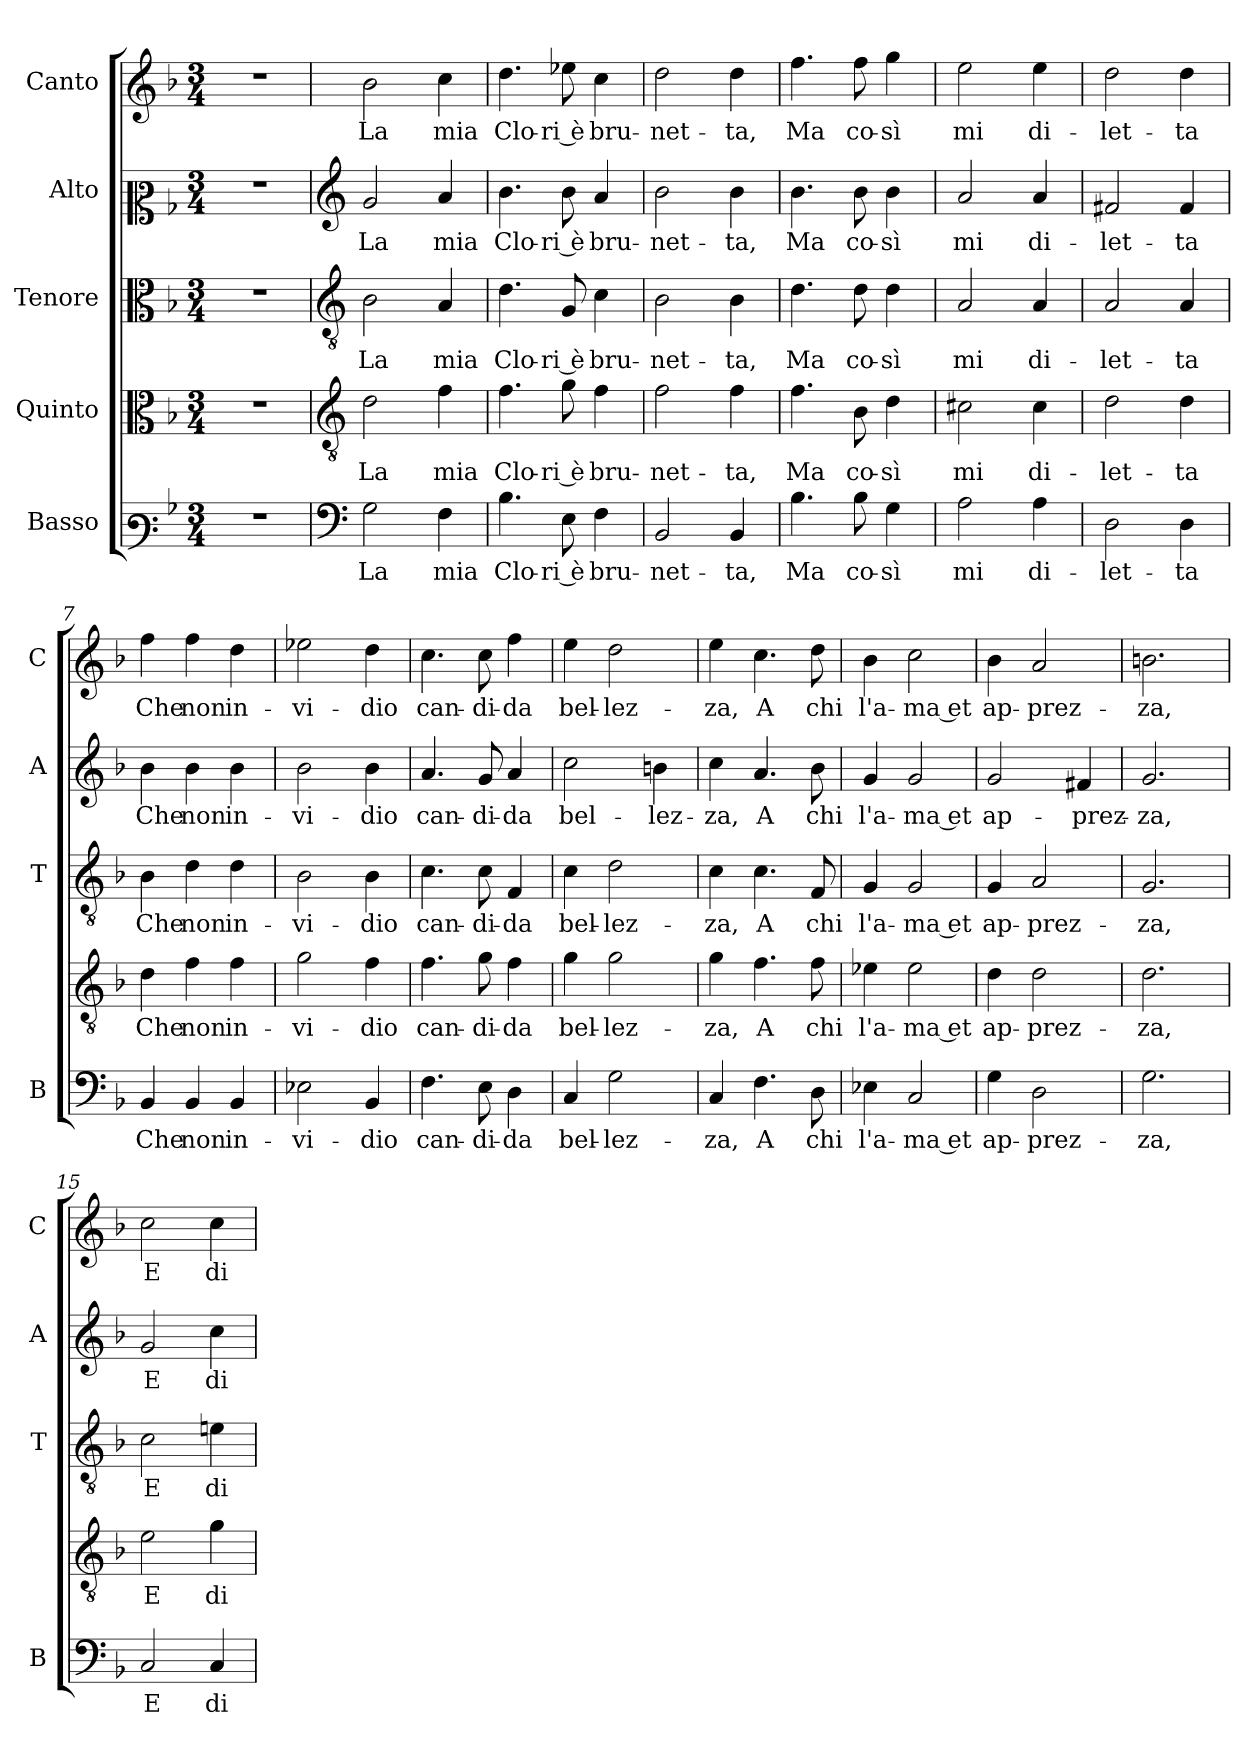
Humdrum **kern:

**kern	**text	**kern	**text	**kern	**text	**kern	**text	**kern	**text
*part5	*part5	*part4	*part4	*part3	*part3	*part2	*part2	*part1	*part1
*staff5	*staff5	*staff4	*staff4	*staff3	*staff3	*staff2	*staff2	*staff1	*staff1
*I"Basso	*	*I"Quinto	*	*I"Tenore	*	*I"Alto	*	*I"Canto	*
*I'B	*	*	*	*I'T	*	*I'A	*	*I'C	*
*clefF3	*	*clefC3	*	*clefC3	*	*clefC2	*	*clefG2	*
*k[b-]	*	*k[b-]	*	*k[b-]	*	*k[b-]	*	*k[b-]	*
*F:	*	*F:	*	*F:	*	*F:	*	*F:	*
*M3/4	*	*M3/4	*	*M3/4	*	*M3/4	*	*M3/4	*
=	=	=	=	=	=	=	=	=	=
2.r	.	2.r	.	2.r	.	2.r	.	2.r	.
=1	=1	=1	=1	=1	=1	=1	=1	=1	=1
*clefF4	*	*clefGv2	*	*clefGv2	*	*clefG2	*	*	*
!	!LO:LY:b	!	!LO:LY:b	!	!LO:LY:b	!	!LO:LY:b	!	!LO:LY:b
2G\	La	2d\	La	2B-\	La	2g/	La	2b-\	La
!	!LO:LY:b	!	!LO:LY:b	!	!LO:LY:b	!	!LO:LY:b	!	!LO:LY:b
4F\	mia	4f\	mia	4A/	mia	4a/	mia	4cc\	mia
=2	=2	=2	=2	=2	=2	=2	=2	=2	=2
!	!LO:LY:b	!	!LO:LY:b	!	!LO:LY:b	!	!LO:LY:b	!	!LO:LY:b
4.B-\	Clo-	4.f\	Clo-	4.d\	Clo-	4.b-\	Clo-	4.dd\	Clo-
!	!LO:LY:b	!	!LO:LY:b	!	!LO:LY:b	!	!LO:LY:b	!	!LO:LY:b
8E\	-ri è	8g\	-ri è	8G/	-ri è	8b-\	-ri è	8ee-X\	-ri è
!	!LO:LY:b	!	!LO:LY:b	!	!LO:LY:b	!	!LO:LY:b	!	!LO:LY:b
4F\	bru-	4f\	bru-	4c\	bru-	4a/	bru-	4cc\	bru-
=3	=3	=3	=3	=3	=3	=3	=3	=3	=3
!	!LO:LY:b	!	!LO:LY:b	!	!LO:LY:b	!	!LO:LY:b	!	!LO:LY:b
2BB-/	-net-	2f\	-net-	2B-\	-net-	2b-\	-net-	2dd\	-net-
!	!LO:LY:b	!	!LO:LY:b	!	!LO:LY:b	!	!LO:LY:b	!	!LO:LY:b
4BB-/	-ta,	4f\	-ta,	4B-\	-ta,	4b-\	-ta,	4dd\	-ta,
=4	=4	=4	=4	=4	=4	=4	=4	=4	=4
!	!LO:LY:b	!	!LO:LY:b	!	!LO:LY:b	!	!LO:LY:b	!	!LO:LY:b
4.B-\	Ma	4.f\	Ma	4.d\	Ma	4.b-\	Ma	4.ff\	Ma
!	!LO:LY:b	!	!LO:LY:b	!	!LO:LY:b	!	!LO:LY:b	!	!LO:LY:b
8B-\	co-	8B-\	co-	8d\	co-	8b-\	co-	8ff\	co-
!	!LO:LY:b	!	!LO:LY:b	!	!LO:LY:b	!	!LO:LY:b	!	!LO:LY:b
4G\	-sì	4d\	-sì	4d\	-sì	4b-\	-sì	4gg\	-sì
=5	=5	=5	=5	=5	=5	=5	=5	=5	=5
!	!LO:LY:b	!	!LO:LY:b	!	!LO:LY:b	!	!LO:LY:b	!	!LO:LY:b
2A\	mi	2c#X\	mi	2A/	mi	2a/	mi	2ee\	mi
!	!LO:LY:b	!	!LO:LY:b	!	!LO:LY:b	!	!LO:LY:b	!	!LO:LY:b
4A\	di-	4c#\	di-	4A/	di-	4a/	di-	4ee\	di-
=6	=6	=6	=6	=6	=6	=6	=6	=6	=6
!	!LO:LY:b	!	!LO:LY:b	!	!LO:LY:b	!	!LO:LY:b	!	!LO:LY:b
2D\	-let-	2d\	-let-	2A/	-let-	2f#X/	-let-	2dd\	-let-
!	!LO:LY:b	!	!LO:LY:b	!	!LO:LY:b	!	!LO:LY:b	!	!LO:LY:b
4D\	-ta	4d\	-ta	4A/	-ta	4f#/	-ta	4dd\	-ta
=7	=7	=7	=7	=7	=7	=7	=7	=7	=7
!	!LO:LY:b	!	!LO:LY:b	!	!LO:LY:b	!	!LO:LY:b	!	!LO:LY:b
4BB-/	Che	4d\	Che	4B-\	Che	4b-\	Che	4ff\	Che
!	!LO:LY:b	!	!LO:LY:b	!	!LO:LY:b	!	!LO:LY:b	!	!LO:LY:b
4BB-/	non	4f\	non	4d\	non	4b-\	non	4ff\	non
!	!LO:LY:b	!	!LO:LY:b	!	!LO:LY:b	!	!LO:LY:b	!	!LO:LY:b
4BB-/	in-	4f\	in-	4d\	in-	4b-\	in-	4dd\	in-
=8	=8	=8	=8	=8	=8	=8	=8	=8	=8
!	!LO:LY:b	!	!LO:LY:b	!	!LO:LY:b	!	!LO:LY:b	!	!LO:LY:b
2E-X\	-vi-	2g\	-vi-	2B-\	-vi-	2b-\	-vi-	2ee-X\	-vi-
!	!LO:LY:b	!	!LO:LY:b	!	!LO:LY:b	!	!LO:LY:b	!	!LO:LY:b
4BB-/	-dio	4f\	-dio	4B-\	-dio	4b-\	-dio	4dd\	-dio
!!LO:LB:g=z
=9	=9	=9	=9	=9	=9	=9	=9	=9	=9
!	!LO:LY:b	!	!LO:LY:b	!	!LO:LY:b	!	!LO:LY:b	!	!LO:LY:b
4.F\	can-	4.f\	can-	4.c\	can-	4.a/	can-	4.cc\	can-
!	!LO:LY:b	!	!LO:LY:b	!	!LO:LY:b	!	!LO:LY:b	!	!LO:LY:b
8E\	-di-	8g\	-di-	8c\	-di-	8g/	-di-	8cc\	-di-
!	!LO:LY:b	!	!LO:LY:b	!	!LO:LY:b	!	!LO:LY:b	!	!LO:LY:b
4D\	-da	4f\	-da	4F/	-da	4a/	-da	4ff\	-da
=10	=10	=10	=10	=10	=10	=10	=10	=10	=10
!	!LO:LY:b	!	!LO:LY:b	!	!LO:LY:b	!	!LO:LY:b	!	!LO:LY:b
4C/	bel-	4g\	bel-	4c\	bel-	2cc\	bel-	4ee\	bel-
!	!LO:LY:b	!	!LO:LY:b	!	!LO:LY:b	!	!	!	!LO:LY:b
2G\	-lez-	2g\	-lez-	2d\	-lez-	.	.	2dd\	-lez-
!	!	!	!	!	!	!	!LO:LY:b	!	!
.	.	.	.	.	.	4bn\	-lez-	.	.
=11	=11	=11	=11	=11	=11	=11	=11	=11	=11
!	!LO:LY:b	!	!LO:LY:b	!	!LO:LY:b	!	!LO:LY:b	!	!LO:LY:b
4C/	-za,	4g\	-za,	4c\	-za,	4cc\	-za,	4ee\	-za,
!	!LO:LY:b	!	!LO:LY:b	!	!LO:LY:b	!	!LO:LY:b	!	!LO:LY:b
4.F\	A	4.f\	A	4.c\	A	4.a/	A	4.cc\	A
!	!LO:LY:b	!	!LO:LY:b	!	!LO:LY:b	!	!LO:LY:b	!	!LO:LY:b
8D\	chi	8f\	chi	8F/	chi	8b-\	chi	8dd\	chi
=12	=12	=12	=12	=12	=12	=12	=12	=12	=12
!	!LO:LY:b	!	!LO:LY:b	!	!LO:LY:b	!	!LO:LY:b	!	!LO:LY:b
4E-X\	l'a-	4e-X\	l'a-	4G/	l'a-	4g/	l'a-	4b-\	l'a-
!	!LO:LY:b	!	!LO:LY:b	!	!LO:LY:b	!	!LO:LY:b	!	!LO:LY:b
2C/	-ma et	2e-\	-ma et	2G/	-ma et	2g/	-ma et	2cc\	-ma et
=13	=13	=13	=13	=13	=13	=13	=13	=13	=13
!	!LO:LY:b	!	!LO:LY:b	!	!LO:LY:b	!	!LO:LY:b	!	!LO:LY:b
4G\	ap-	4d\	ap-	4G/	ap-	2g/	ap-	4b-\	ap-
!	!LO:LY:b	!	!LO:LY:b	!	!LO:LY:b	!	!	!	!LO:LY:b
2D\	-prez-	2d\	-prez-	2A/	-prez-	.	.	2a/	-prez-
!	!	!	!	!	!	!	!LO:LY:b	!	!
.	.	.	.	.	.	4f#X/	-prez-	.	.
=14	=14	=14	=14	=14	=14	=14	=14	=14	=14
!	!LO:LY:b	!	!LO:LY:b	!	!LO:LY:b	!	!LO:LY:b	!	!LO:LY:b
2.G\	-za,	2.d\	-za,	2.G/	-za,	2.g/	-za,	2.bn\	-za,
=15	=15	=15	=15	=15	=15	=15	=15	=15	=15
!	!LO:LY:b	!	!LO:LY:b	!	!LO:LY:b	!	!LO:LY:b	!	!LO:LY:b
2C/	E	2e\	E	2c\	E	2g/	E	2cc\	E
!	!LO:LY:b	!	!LO:LY:b	!	!LO:LY:b	!	!LO:LY:b	!	!LO:LY:b
4C/	di	4g\	di	4eni\	di	4cc\	di	4cc\	di
=	=	=	=	=	=	=	=	=	=
*-	*-	*-	*-	*-	*-	*-	*-	*-	*-
